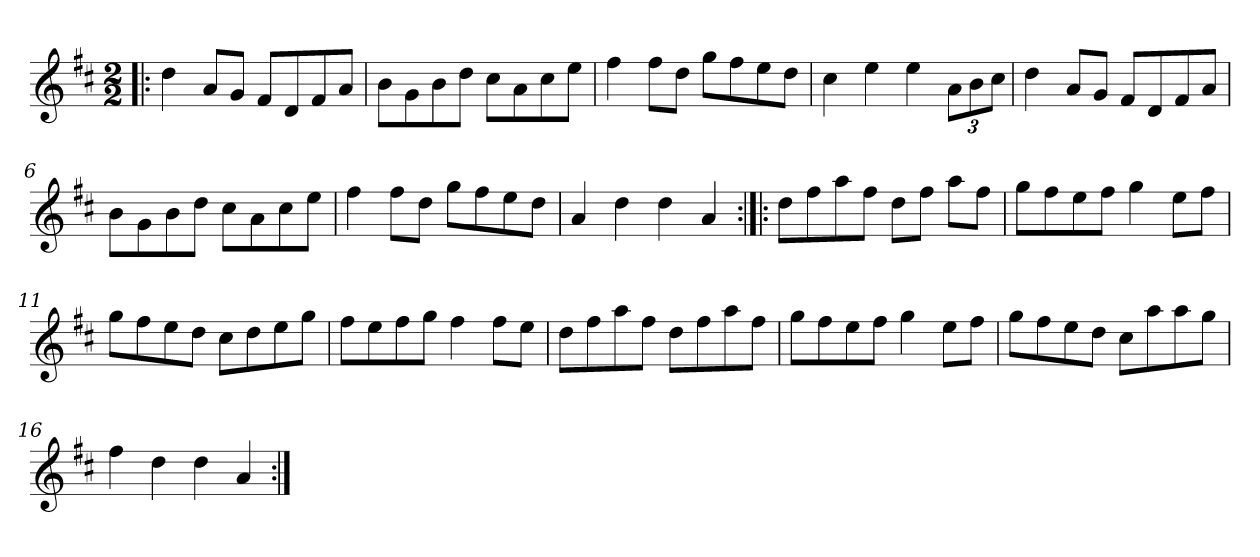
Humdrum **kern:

**kern
*part1
*staff1
*clefG2
*k[f#c#]
*D:
*M2/2
=1!|:
4dd\
8a/L
8g/J
8f#/L
8d/
8f#/
8a/J
=2
8b\L
8g\
8b\
8dd\J
8cc#\L
8a\
8cc#\
8ee\J
=3
4ff#\
8ff#\L
8dd\J
8gg\L
8ff#\
8ee\
8dd\J
=4
4cc#\
4ee\
4ee\
*Xbrackettup
12a\L
12b\
12cc#\J
=5
4dd\
8a/L
8g/J
8f#/L
8d/
8f#/
8a/J
=6
8b\L
8g\
8b\
8dd\J
8cc#\L
8a\
8cc#\
8ee\J
!!LO:LB:g=z
=7
4ff#\
8ff#\L
8dd\J
8gg\L
8ff#\
8ee\
8dd\J
=8
4a/
4dd\
4dd\
4a/
=9:|!|:
8dd\L
8ff#\
8aa\
8ff#\J
8dd\L
8ff#\J
8aa\L
8ff#\J
=10
8gg\L
8ff#\
8ee\
8ff#\J
4gg\
8ee\L
8ff#\J
=11
8gg\L
8ff#\
8ee\
8dd\J
8cc#\L
8dd\
8ee\
8gg\J
=12
8ff#\L
8ee\
8ff#\
8gg\J
4ff#\
8ff#\L
8ee\J
!!LO:LB:g=z
=13
8dd\L
8ff#\
8aa\
8ff#\J
8dd\L
8ff#\
8aa\
8ff#\J
=14
8gg\L
8ff#\
8ee\
8ff#\J
4gg\
8ee\L
8ff#\J
=15
8gg\L
8ff#\
8ee\
8dd\J
8cc#\L
8aa\
8aa\
8gg\J
=16
4ff#\
4dd\
4dd\
4a/
=:|!
*-
